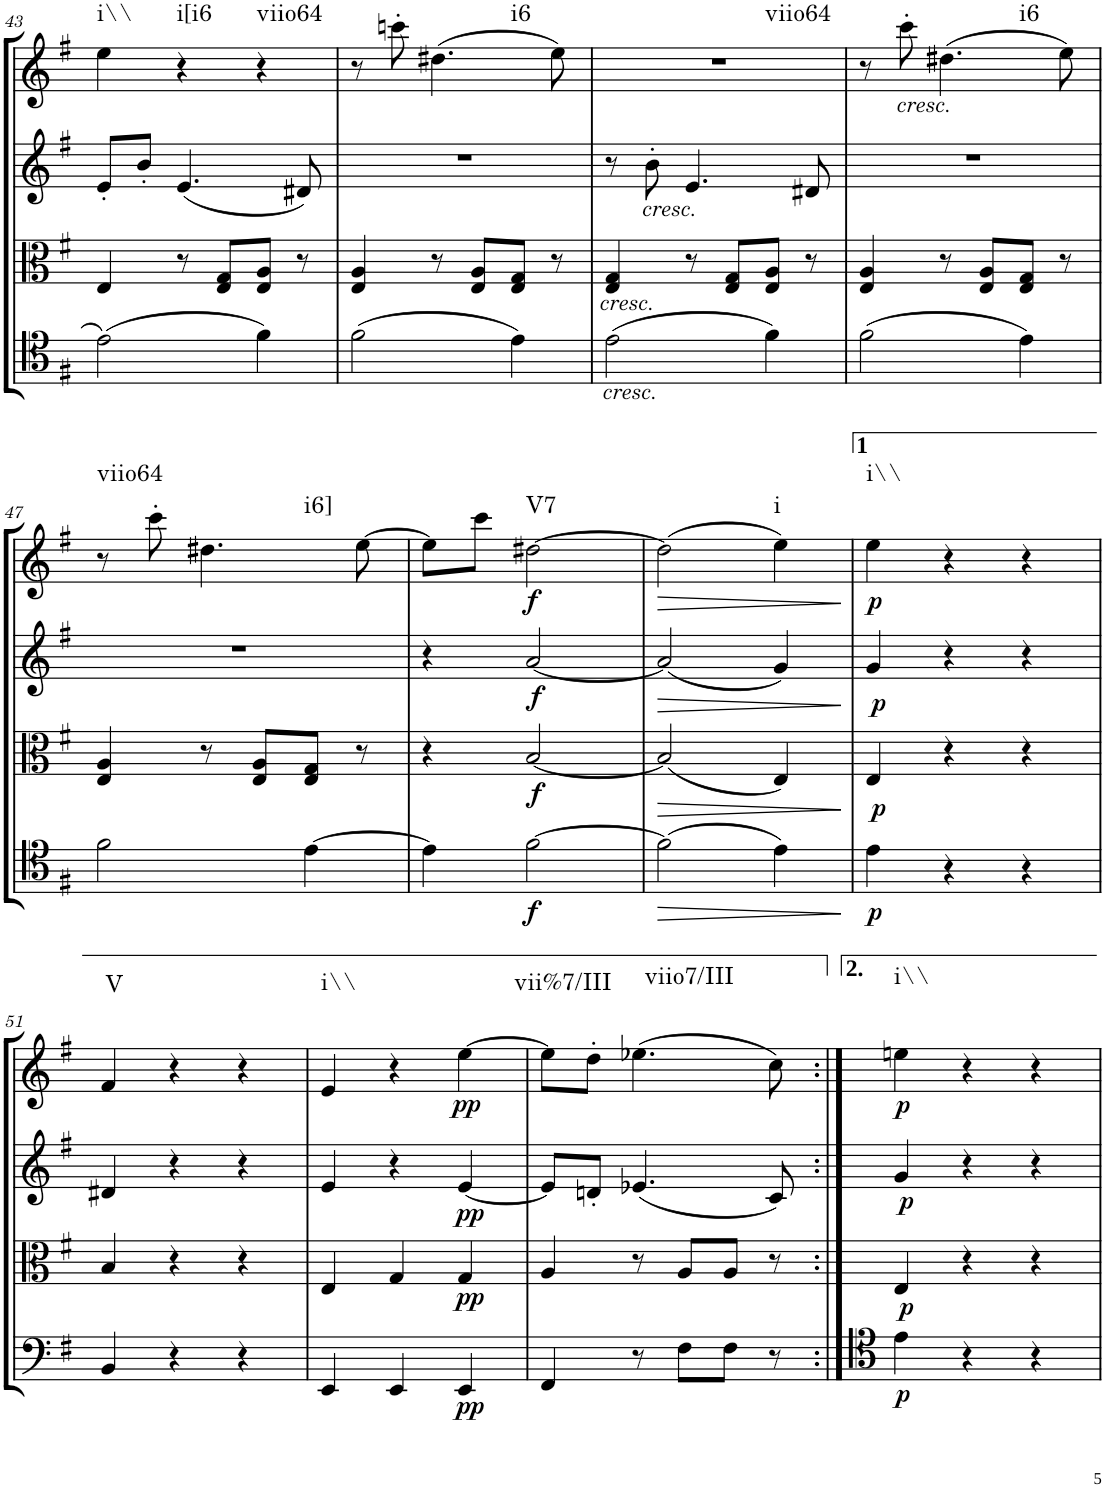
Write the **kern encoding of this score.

**kern	**dynam	**kern	**dynam	**kern	**dynam	**kern	**dynam	**harte
*part4	*part4	*part3	*part3	*part2	*part2	*part1	*part1	*part1
*staff4	*staff4	*staff3	*staff3	*staff2	*staff2	*staff1	*staff1	*
*I"Violoncello.	*	*I"Viola.	*	*I"Violin II.	*	*I"Violin I.	*	*
*I'Vc	*	*I'Vla	*	*I'Vln	*	*I'Vln	*	*
!!LO:PB:g=z
*clefC4	*	*clefC3	*	*clefG2	*	*clefG2	*	*
*k[f#]	*	*k[f#]	*	*k[f#]	*	*k[f#]	*	*
*M3/4	*	*M3/4	*	*M3/4	*	*M3/4	*	*
=43	=43	=43	=43	=43	=43	=43	=43	=43
!	!	!	!	!	!	!	!	!LO:H:kt=i\\
(2e\	.	4E/	.	8e'/L	.	4ee\	.	N
.	.	.	.	8b'/J	.	.	.	.
!	!	!	!	!	!	!	!	!LO:H:kt=i[i6
.	.	8r	.	(4.e/	.	4r	.	N
.	.	8E/ 8G/L	.	.	.	.	.	.
!	!	!	!	!	!	!	!	!LO:H:kt=viio64
4f#\)	.	8E/ 8A/J	.	.	.	4r	.	N
.	.	8r	.	8d#X/)	.	.	.	.
=44	=44	=44	=44	=44	=44	=44	=44	=44
(2f#\	.	4E/ 4A/	.	2.r	.	8r	.	.
.	.	.	.	.	.	8cccn'\	.	.
!	!	!	!	!	!	!	!	!LO:H:kt=i6
.	.	8r	.	.	.	(4.dd#X\	.	N
.	.	8E/ 8A/L	.	.	.	.	.	.
4e\)	.	8E/ 8G/J	.	.	.	.	.	.
.	.	8r	.	.	.	8ee\)	.	.
=45	=45	=45	=45	=45	=45	=45	=45	=45
!	!	!LO:TX:b:i:t=cresc.	!	!	!	!	!	!
!LO:TX:b:i:t=cresc.	!	!	!	!	!	!	!	!LO:H:kt=viio64
(2e\	.	4E/ 4G/	.	8r	.	2.r	.	N
!	!	!	!	!LO:TX:b:i:t=cresc.	!	!	!	!
.	.	.	.	8b'\	.	.	.	.
.	.	8r	.	4.e/	.	.	.	.
.	.	8E/ 8G/L	.	.	.	.	.	.
4f#\)	.	8E/ 8A/J	.	.	.	.	.	.
.	.	8r	.	8d#X/	.	.	.	.
=46	=46	=46	=46	=46	=46	=46	=46	=46
(2f#\	.	4E/ 4A/	.	2.r	.	8r	.	.
!	!	!	!	!	!	!LO:TX:b:i:t=cresc.	!	!
.	.	.	.	.	.	8ccc'\	.	.
!	!	!	!	!	!	!	!	!LO:H:kt=i6
.	.	8r	.	.	.	(4.dd#X\	.	N
.	.	8E/ 8A/L	.	.	.	.	.	.
4e\)	.	8E/ 8G/J	.	.	.	.	.	.
.	.	8r	.	.	.	8ee\)	.	.
!!LO:LB:g=z
=47	=47	=47	=47	=47	=47	=47	=47	=47
!	!	!	!	!	!	!	!	!LO:H:kt=viio64
2f#\	.	4E/ 4A/	.	2.r	.	8r	.	N
.	.	.	.	.	.	8ccc'\	.	.
!	!	!	!	!	!	!	!	!LO:H:kt=i6]
.	.	8r	.	.	.	4.dd#X\	.	N
.	.	8E/ 8A/L	.	.	.	.	.	.
[4e\	.	8E/ 8G/J	.	.	.	.	.	.
.	.	8r	.	.	.	[8ee\	.	.
=48	=48	=48	=48	=48	=48	=48	=48	=48
4e\]	.	4r	.	4r	.	8ee\L]	.	.
.	.	.	.	.	.	8ccc\J	.	.
!	!LO:DY:b	!	!LO:DY:b	!	!LO:DY:b	!	!LO:DY:b	!LO:H:kt=V7
[2f#\	f	[2B/	f	[2a/	f	[2dd#X\	f	N
=49	=49	=49	=49	=49	=49	=49	=49	=49
!	!LO:HP:b	!	!LO:HP:b	!	!LO:HP:b	!	!LO:HP:b	!
(2f#\]	>	(2B/]	>	(2a/]	>	(2dd#\]	>	.
!	!	!	!	!	!	!	!	!LO:H:kt=i
4e\)	.	4E/)	.	4g/)	.	4ee\)	.	N
.	]	.	]	.	]	.	]	.
=50	=50	=50	=50	=50	=50	=50	=50	=50
!	!LO:DY:b	!	!LO:DY:b	!	!LO:DY:b	!	!LO:DY:b	!LO:H:kt=i\\
4e\	p	4E/	p	4g/	p	4ee\	p	N
4r	.	4r	.	4r	.	4r	.	.
4r	.	4r	.	4r	.	4r	.	.
!!LO:LB:g=z
=51	=51	=51	=51	=51	=51	=51	=51	=51
!	!	!	!	!	!	!	!	!LO:H:kt=V
4BB/	.	4B/	.	4d#X/	.	4f#/	.	N
4r	.	4r	.	4r	.	4r	.	.
4r	.	4r	.	4r	.	4r	.	.
=52	=52	=52	=52	=52	=52	=52	=52	=52
!	!	!	!	!	!	!	!	!LO:H:kt=i\\
4EE/	.	4E/	.	4e/	.	4e/	.	N
4EE/	.	4G/	.	4r	.	4r	.	.
!	!LO:DY:b	!	!LO:DY:b	!	!LO:DY:b	!	!LO:DY:b	!
4EE/	pp	4G/	pp	[4e/	pp	[4ee\	pp	.
=53	=53	=53	=53	=53	=53	=53	=53	=53
!	!	!	!	!	!	!	!	!LO:H:kt=vii%7/III
4FF#/	.	4A/	.	8e/L]	.	8ee\L]	.	N
.	.	.	.	8dn'/J	.	8dd'\J	.	.
!	!	!	!	!	!	!	!	!LO:H:kt=viio7/III
8r	.	8r	.	(4.e-X/	.	(4.ee-X\	.	N
8F#\L	.	8A/L	.	.	.	.	.	.
8F#\J	.	8A/J	.	.	.	.	.	.
8r	.	8r	.	8c/)	.	8cc\)	.	.
=49:|!	=49:|!	=49:|!	=49:|!	=49:|!	=49:|!	=49:|!	=49:|!	=49:|!
!	!LO:DY:b	!	!LO:DY:b	!	!LO:DY:b	!	!LO:DY:b	!LO:H:kt=i\\
4e\	p	4E/	p	4g/	p	4een\	p	N
4r	.	4r	.	4r	.	4r	.	.
4r	.	4r	.	4r	.	4r	.	.
=	=	=	=	=	=	=	=	=
*-	*-	*-	*-	*-	*-	*-	*-	*-
